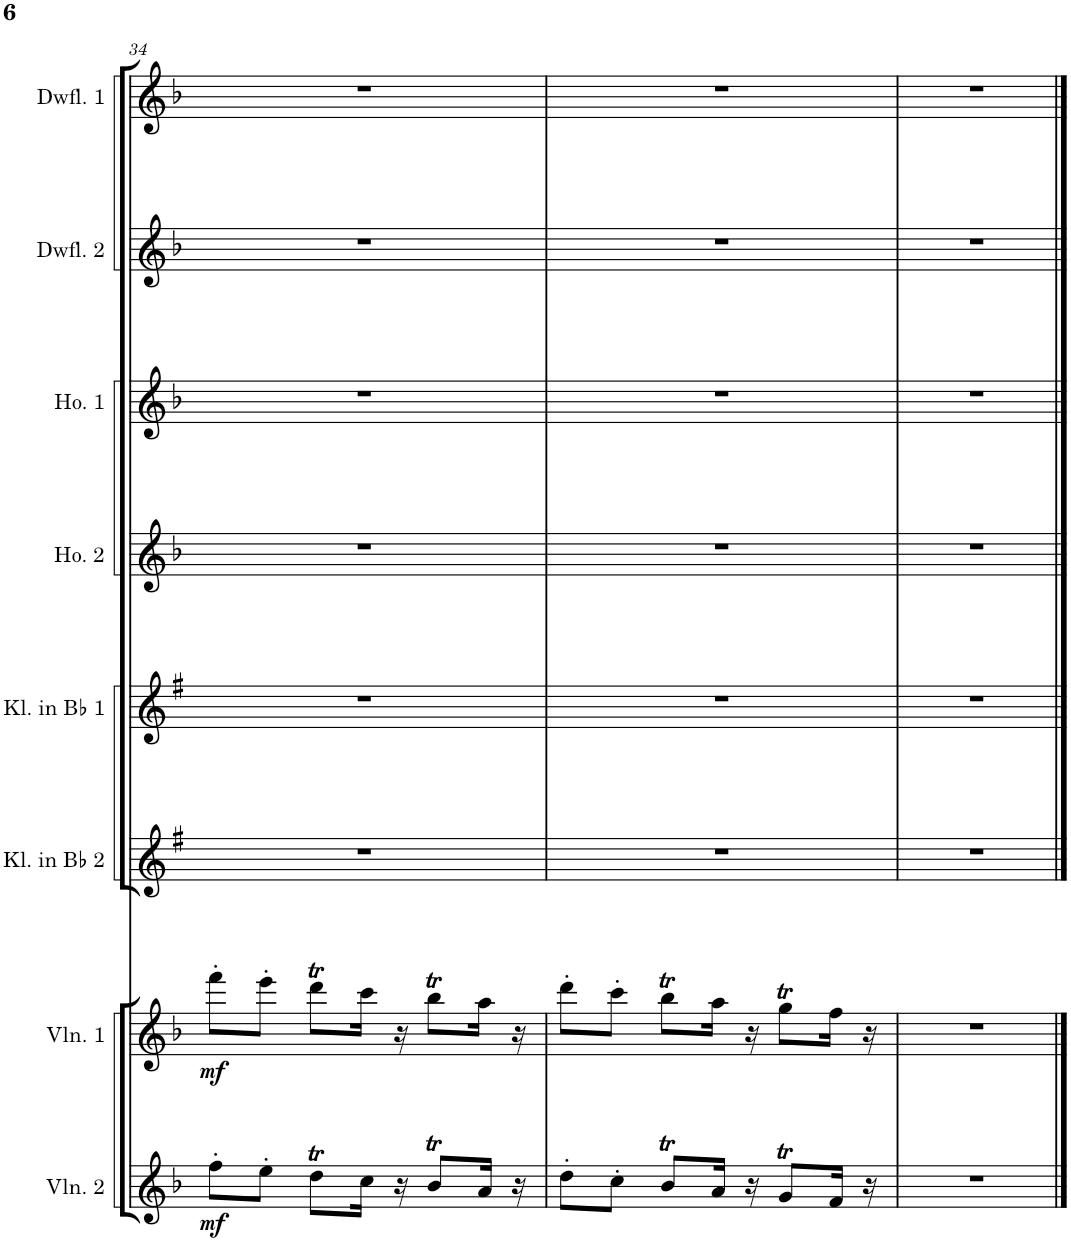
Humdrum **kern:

**kern	**dynam	**kern	**dynam	**kern	**kern	**kern	**kern	**kern	**kern
*part8	*part8	*part7	*part7	*part6	*part5	*part4	*part3	*part2	*part1
*staff8	*staff8	*staff7	*staff7	*staff6	*staff5	*staff4	*staff3	*staff2	*staff1
*I"Violen 2	*	*I"Violen 1	*	*I"Klarinet in Bb 2	*I"Klarinet in Bb 1	*I"Hobo 2	*I"Hobo 1	*I"Dwarsfluit 2	*I"Dwarsfluit 1
*I'Vln. 2	*	*I'Vln. 1	*	*I'Kl. in Bb 2	*I'Kl. in Bb 1	*I'Ho. 2	*I'Ho. 1	*I'Dwfl. 2	*I'Dwfl. 1
!!LO:PB:g=z
*clefG2	*	*clefG2	*	*clefG2	*clefG2	*clefG2	*clefG2	*clefG2	*clefG2
*	*	*	*	*Trd1c2	*Trd1c2	*	*	*	*
*k[b-]	*	*k[b-]	*	*k[f#]	*k[f#]	*k[b-]	*k[b-]	*k[b-]	*k[b-]
*M3/4	*	*M3/4	*	*M3/4	*M3/4	*M3/4	*M3/4	*M3/4	*M3/4
=34	=34	=34	=34	=34	=34	=34	=34	=34	=34
!	!LO:DY:b	!	!LO:DY:b	!	!	!	!	!	!
8ff'\L	mf	8fff'\L	mf	2.r	2.r	2.r	2.r	2.r	2.r
8ee'\J	.	8eee'\J	.	.	.	.	.	.	.
8ddT\L	.	8dddT\L	.	.	.	.	.	.	.
16cc\Jk	.	16ccc\Jk	.	.	.	.	.	.	.
16r	.	16r	.	.	.	.	.	.	.
8b-T/L	.	8bb-T\L	.	.	.	.	.	.	.
16a/Jk	.	16aa\Jk	.	.	.	.	.	.	.
16r	.	16r	.	.	.	.	.	.	.
=35	=35	=35	=35	=35	=35	=35	=35	=35	=35
8dd'\L	.	8ddd'\L	.	2.r	2.r	2.r	2.r	2.r	2.r
8cc'\J	.	8ccc'\J	.	.	.	.	.	.	.
8b-T/L	.	8bb-T\L	.	.	.	.	.	.	.
16a/Jk	.	16aa\Jk	.	.	.	.	.	.	.
16r	.	16r	.	.	.	.	.	.	.
8gT/L	.	8ggT\L	.	.	.	.	.	.	.
16f/Jk	.	16ff\Jk	.	.	.	.	.	.	.
16r	.	16r	.	.	.	.	.	.	.
=36	=36	=36	=36	=36	=36	=36	=36	=36	=36
2.r	.	2.r	.	2.r	2.r	2.r	2.r	2.r	2.r
==	==	==	==	==	==	==	==	==	==
*-	*-	*-	*-	*-	*-	*-	*-	*-	*-
